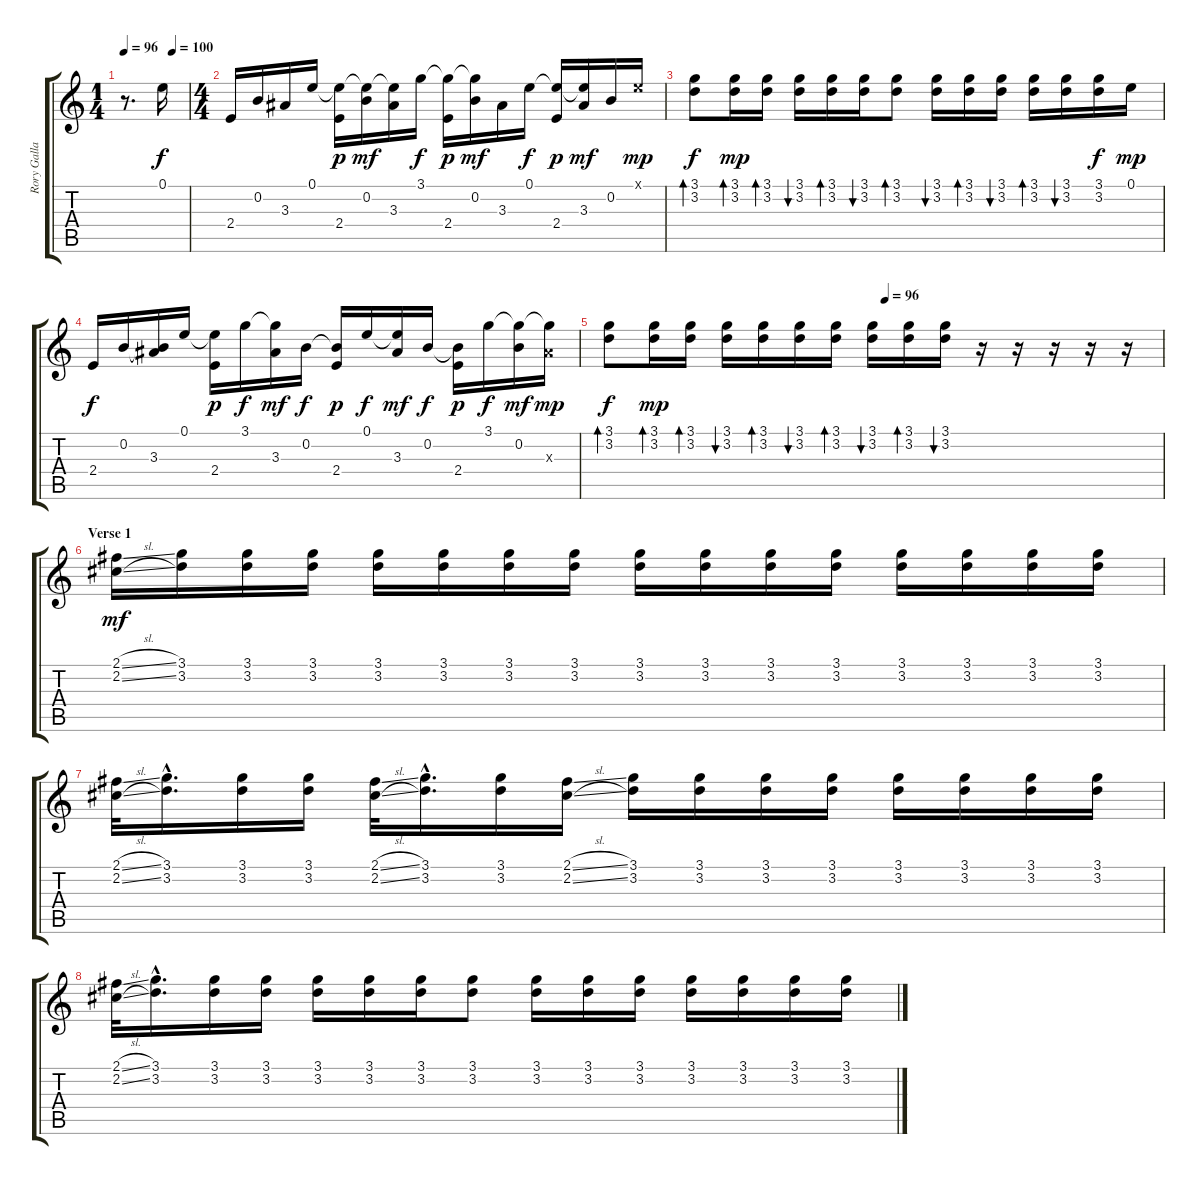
\track ("Rory Gallagher" "Rory Galla") {instrument electricguitarclean}
\staff {score tabs}
\tuning (E4 B3 G3 D3 A2 D2) {hide}
\ts (1 4)
\tempo 96
\tempo (100 0.75)
\tempo 96
\clef g2
\ks c
r.8{d dy f instrument electricguitarclean} 0.1.16 |
\ts (4 4)
2.4.16 0.2.16 3.3.16 0.1.16 (0.1{t} 2.4).16{dy p} (0.1{t} 0.2).16{dy mf} (0.1{t} 3.3).16 3.1.16{dy f} (3.1{t} 2.4).16{dy p} (3.1{t} 0.2).16{dy mf} 3.3.16 0.1.16{dy f} (0.1{t} 2.4).16{dy p} (0.1{t} 3.3).16{dy mf} 0.2.16 0.1{x}.16{dy mp} |
(3.1 3.2).8{bd 60 dy f} (3.1 3.2).16{bd 60 dy mp} (3.1 3.2).16{bd 60} (3.1 3.2).16{bu 60} (3.1 3.2).16{bd 60} (3.1 3.2).16{bu 60} (3.1 3.2).8{bd 60} (3.1 3.2).16{bu 60} (3.1 3.2).16{bd 60} (3.1 3.2).16{bu 60} (3.1 3.2).16{bd 60} (3.1 3.2).16{bu 60} (3.1 3.2).16{dy f} 0.1.16{dy mp} |
2.4.16{dy f} 0.2.16 (0.2{t} 3.3).16 0.1.16 (0.1{t} 2.4).16{dy p} 3.1.16{dy f} (3.1{t} 3.3).16{dy mf} 0.2.16{dy f} (0.2{t} 2.4).16{dy p} 0.1.16{dy f} (0.1{t} 3.3).16{dy mf} 0.2.16{dy f} (0.2{t} 2.4).16{dy p} 3.1.16{dy f} (3.1{t} 0.2).16{dy mf} (3.1{t} 3.3{x}).16{dy mp} |
\tempo (96 0.5)
(3.1 3.2).8{bd 60 dy f} (3.1 3.2).16{bd 60 dy mp} (3.1 3.2).16{bd 60} (3.1 3.2).16{bu 60} (3.1 3.2).16{bd 60} (3.1 3.2).16{bu 60} (3.1 3.2).16{bd 60} (3.1 3.2).16{bu 60} (3.1 3.2).16{bd 60} (3.1 3.2).16{bu 60} r.16 r.16 r.16 r.16 r.16 |
\section ("" "Verse 1")
(2.1{sl} 2.2{sl}).16{dy mf} (3.1 3.2).16 (3.1 3.2).16 (3.1 3.2).16 (3.1 3.2).16 (3.1 3.2).16 (3.1 3.2).16 (3.1 3.2).16 (3.1 3.2).16 (3.1 3.2).16 (3.1 3.2).16 (3.1 3.2).16 (3.1 3.2).16 (3.1 3.2).16 (3.1 3.2).16 (3.1 3.2).16 |
(2.1{sl} 2.2{sl}).32 (3.1{hac} 3.2{hac}).16{d} (3.1 3.2).16 (3.1 3.2).16 (2.1{sl} 2.2{sl}).32 (3.1{hac} 3.2{hac}).16{d} (3.1 3.2).16 (2.1{sl} 2.2{sl}).16 (3.1 3.2).16 (3.1 3.2).16 (3.1 3.2).16 (3.1 3.2).16 (3.1 3.2).16 (3.1 3.2).16 (3.1 3.2).16 (3.1 3.2).16 |
(2.1{sl} 2.2{sl}).32 (3.1{hac} 3.2{hac}).16{d} (3.1 3.2).16 (3.1 3.2).16 (3.1 3.2).16 (3.1 3.2).16 (3.1 3.2).16 (3.1 3.2).8 (3.1 3.2).16 (3.1 3.2).16 (3.1 3.2).16 (3.1 3.2).16 (3.1 3.2).16 (3.1 3.2).16 (3.1 3.2).16
